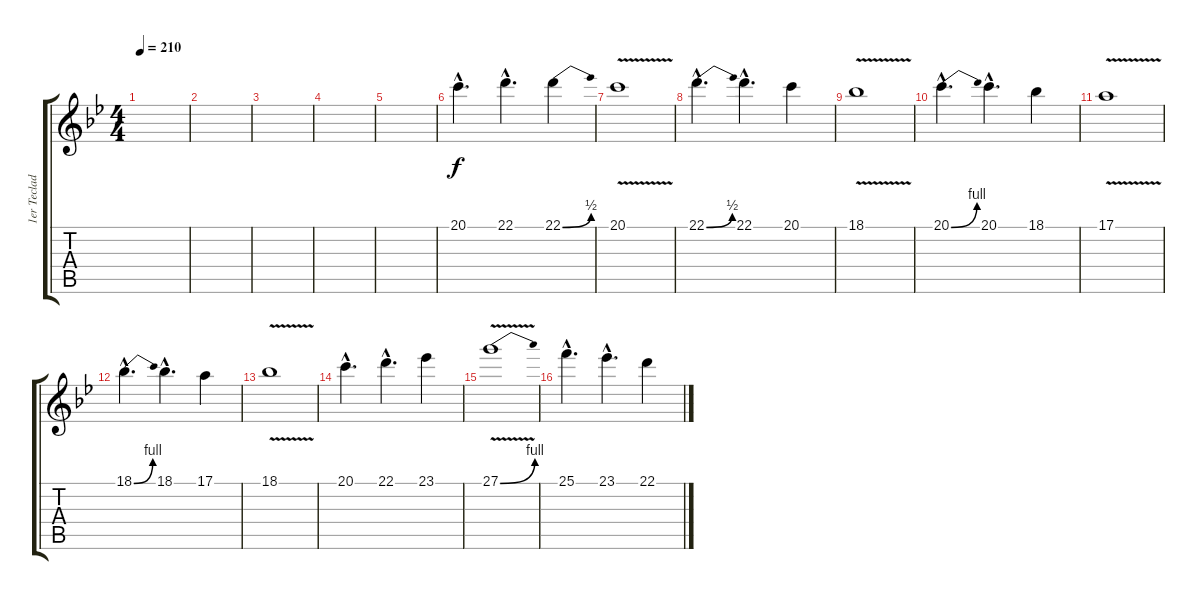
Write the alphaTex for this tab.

\track ("1er Teclado" "1er Teclad") {instrument lead2sawtooth}
\staff {score tabs}
\tuning (E4 B3 G3 D3 A2 E2) {hide}
\ts (4 4)
\tempo 210
\clef g2
\ks gminor
|
|
|
|
|
20.1{hac}.4{d} 22.1{hac}.4{d} 22.1{be (bend 0 0 60 2)}.4 |
20.1{v}.1 |
22.1{be (bend 0 0 60 2) hac}.4{d} 22.1{hac}.4{d} 20.1.4 |
18.1{v}.1 |
20.1{be (bend 0 0 60 4) hac}.4{d} 20.1{hac}.4{d} 18.1.4 |
17.1{v}.1 |
18.1{be (bend 0 0 60 4) hac}.4{d} 18.1{hac}.4{d} 17.1.4 |
18.1{v}.1 |
20.1{hac}.4{d} 22.1{hac}.4{d} 23.1.4 |
27.1{be (bend 0 0 60 4) v}.1 |
25.1{hac}.4{d} 23.1{hac}.4{d} 22.1.4
